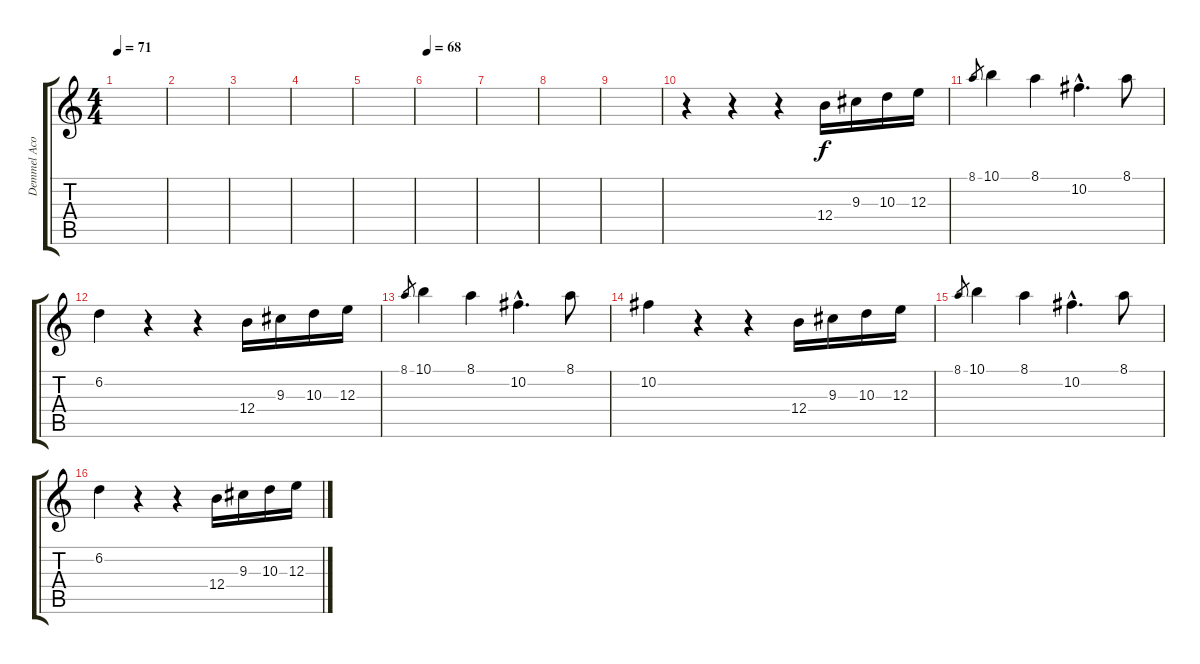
\track ("Demmel Acoustic" "Demmel Aco") {instrument acousticguitarsteel}
\staff {score tabs}
\tuning (Db4 Ab3 E3 B2 Gb2 B1) {hide}
\ts (4 4)
\tempo 71
\clef g2
\ks c
|
|
|
|
|
\tempo 68
|
|
|
|
r.4 r.4 r.4 12.4.16 9.3.16 10.3.16 12.3.16 |
8.1.8{gr} 10.1.4 8.1.4 10.2{hac}.4{d} 8.1.8 |
6.2.4 r.4 r.4 12.4.16 9.3.16 10.3.16 12.3.16 |
8.1.8{gr} 10.1.4 8.1.4 10.2{hac}.4{d} 8.1.8 |
10.2.4 r.4 r.4 12.4.16 9.3.16 10.3.16 12.3.16 |
8.1.8{gr} 10.1.4 8.1.4 10.2{hac}.4{d} 8.1.8 |
6.2.4 r.4 r.4 12.4.16 9.3.16 10.3.16 12.3.16
